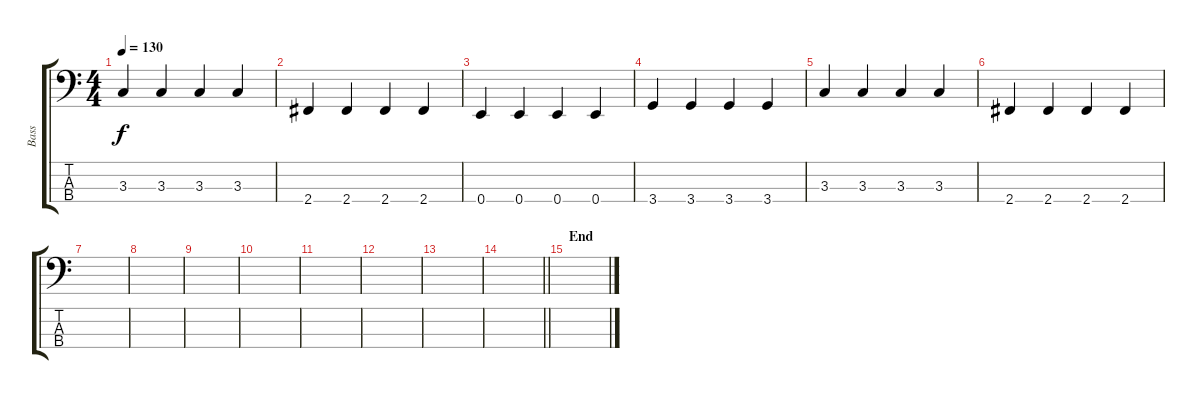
\track ("Bass" "Bass") {instrument electricbassfinger}
\staff {score tabs}
\tuning (G2 D2 A1 E1) {hide}
\ts (4 4)
\tempo 130
\clef f4
\ks c
3.3.4{dy f} 3.3.4 3.3.4 3.3.4 |
2.4.4 2.4.4 2.4.4 2.4.4 |
0.4.4 0.4.4 0.4.4 0.4.4 |
3.4.4 3.4.4 3.4.4 3.4.4 |
3.3.4 3.3.4 3.3.4 3.3.4 |
2.4.4 2.4.4 2.4.4 2.4.4 |
|
|
|
|
|
|
|
\barLineRight lightlight
|
\section ("" "End")
